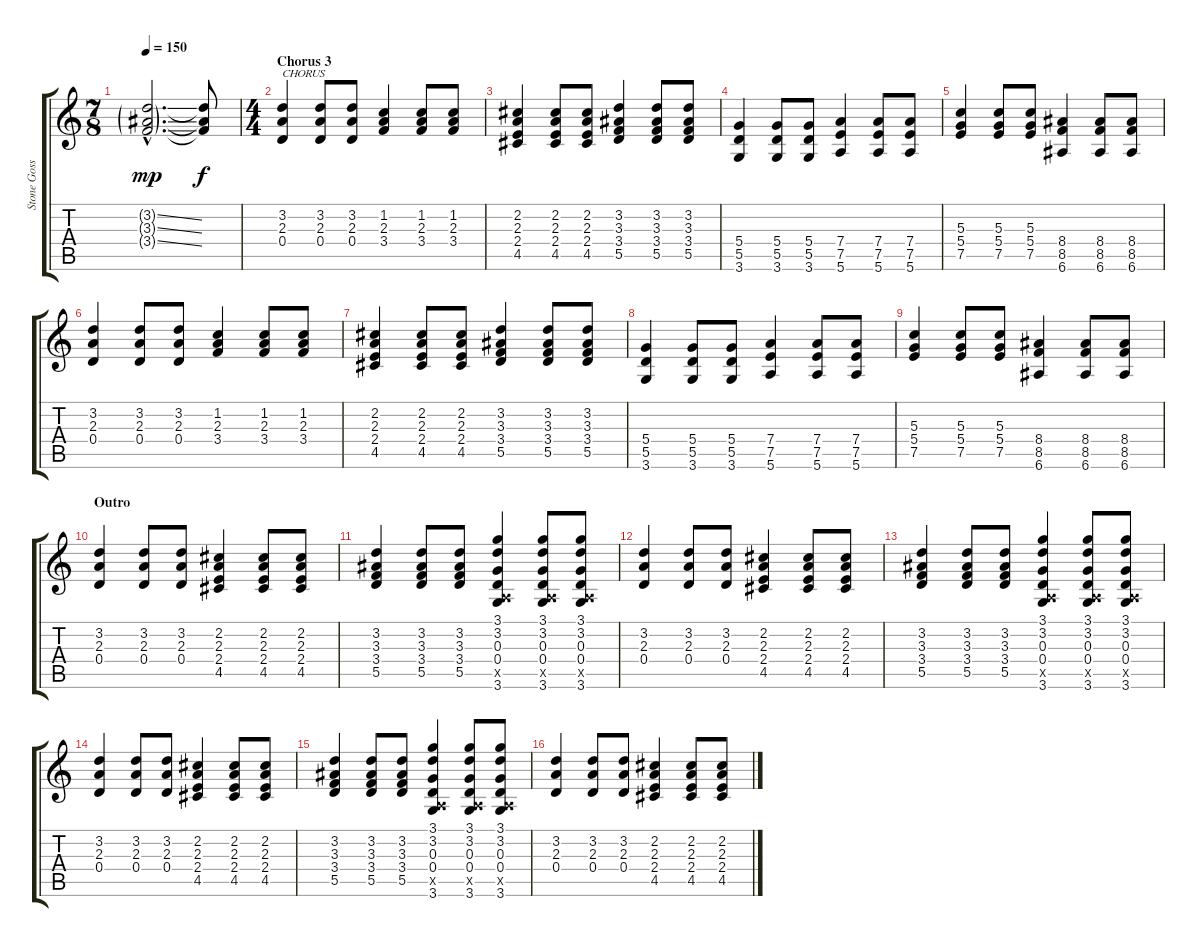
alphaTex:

\track ("Stone Gossard" "Stone Goss") {instrument distortionguitar}
\staff {score tabs}
\tuning (E4 B3 G3 D3 A2 E2) {hide}
\ts (7 8)
\tempo 150
\clef g2
\ks c
(3.2{ss g hac} 3.3{ss g hac} 3.4{ss g hac}).2{d dy mp} (3.2{t} 3.3{t} 3.4{t}).8{dy f} |
\ts (4 4)
\section ("" "Chorus 3")
(3.2 2.3 0.4).4{txt "CHORUS"} (3.2 2.3 0.4).8 (3.2 2.3 0.4).8 (1.2 2.3 3.4).4 (1.2 2.3 3.4).8 (1.2 2.3 3.4).8 |
(2.2 2.3 2.4 4.5).4 (2.2 2.3 2.4 4.5).8 (2.2 2.3 2.4 4.5).8 (3.2 3.3 3.4 5.5).4 (3.2 3.3 3.4 5.5).8 (3.2 3.3 3.4 5.5).8 |
(5.4 5.5 3.6).4 (5.4 5.5 3.6).8 (5.4 5.5 3.6).8 (7.4 7.5 5.6).4 (7.4 7.5 5.6).8 (7.4 7.5 5.6).8 |
(5.3 5.4 7.5).4 (5.3 5.4 7.5).8 (5.3 5.4 7.5).8 (8.4 8.5 6.6).4 (8.4 8.5 6.6).8 (8.4 8.5 6.6).8 |
(3.2 2.3 0.4).4 (3.2 2.3 0.4).8 (3.2 2.3 0.4).8 (1.2 2.3 3.4).4 (1.2 2.3 3.4).8 (1.2 2.3 3.4).8 |
(2.2 2.3 2.4 4.5).4 (2.2 2.3 2.4 4.5).8 (2.2 2.3 2.4 4.5).8 (3.2 3.3 3.4 5.5).4 (3.2 3.3 3.4 5.5).8 (3.2 3.3 3.4 5.5).8 |
(5.4 5.5 3.6).4 (5.4 5.5 3.6).8 (5.4 5.5 3.6).8 (7.4 7.5 5.6).4 (7.4 7.5 5.6).8 (7.4 7.5 5.6).8 |
(5.3 5.4 7.5).4 (5.3 5.4 7.5).8 (5.3 5.4 7.5).8 (8.4 8.5 6.6).4 (8.4 8.5 6.6).8 (8.4 8.5 6.6).8 |
\section ("" "Outro")
(3.2 2.3 0.4).4 (3.2 2.3 0.4).8 (3.2 2.3 0.4).8 (2.2 2.3 2.4 4.5).4 (2.2 2.3 2.4 4.5).8 (2.2 2.3 2.4 4.5).8 |
(3.2 3.3 3.4 5.5).4 (3.2 3.3 3.4 5.5).8 (3.2 3.3 3.4 5.5).8 (3.1 3.2 0.3 0.4 0.5{x} 3.6).4 (3.1 3.2 0.3 0.4 0.5{x} 3.6).8 (3.1 3.2 0.3 0.4 0.5{x} 3.6).8 |
(3.2 2.3 0.4).4 (3.2 2.3 0.4).8 (3.2 2.3 0.4).8 (2.2 2.3 2.4 4.5).4 (2.2 2.3 2.4 4.5).8 (2.2 2.3 2.4 4.5).8 |
(3.2 3.3 3.4 5.5).4 (3.2 3.3 3.4 5.5).8 (3.2 3.3 3.4 5.5).8 (3.1 3.2 0.3 0.4 0.5{x} 3.6).4 (3.1 3.2 0.3 0.4 0.5{x} 3.6).8 (3.1 3.2 0.3 0.4 0.5{x} 3.6).8 |
(3.2 2.3 0.4).4 (3.2 2.3 0.4).8 (3.2 2.3 0.4).8 (2.2 2.3 2.4 4.5).4 (2.2 2.3 2.4 4.5).8 (2.2 2.3 2.4 4.5).8 |
(3.2 3.3 3.4 5.5).4 (3.2 3.3 3.4 5.5).8 (3.2 3.3 3.4 5.5).8 (3.1 3.2 0.3 0.4 0.5{x} 3.6).4 (3.1 3.2 0.3 0.4 0.5{x} 3.6).8 (3.1 3.2 0.3 0.4 0.5{x} 3.6).8 |
(3.2 2.3 0.4).4 (3.2 2.3 0.4).8 (3.2 2.3 0.4).8 (2.2 2.3 2.4 4.5).4 (2.2 2.3 2.4 4.5).8 (2.2 2.3 2.4 4.5).8
